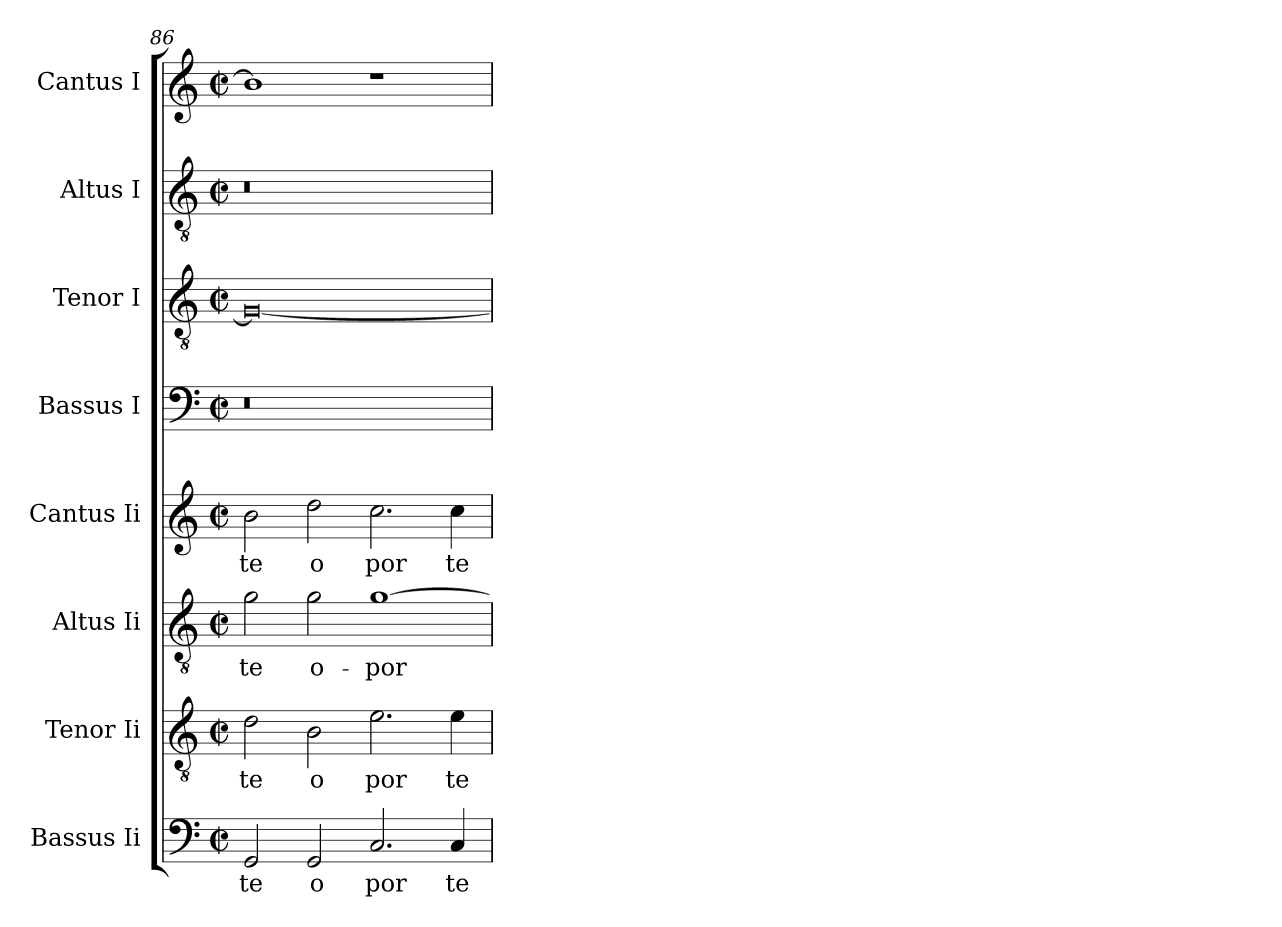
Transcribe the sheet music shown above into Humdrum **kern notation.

**kern	**text	**kern	**text	**kern	**text	**kern	**text	**kern	**kern	**kern	**kern
*part8	*part8	*part7	*part7	*part6	*part6	*part5	*part5	*part4	*part3	*part2	*part1
*staff8	*staff8	*staff7	*staff7	*staff6	*staff6	*staff5	*staff5	*staff4	*staff3	*staff2	*staff1
*I"Bassus Ii	*	*I"Tenor Ii	*	*I"Altus Ii	*	*I"Cantus Ii	*	*I"Bassus I	*I"Tenor I	*I"Altus I	*I"Cantus I
*clefF4	*	*clefGv2	*	*clefGv2	*	*clefG2	*	*clefF4	*clefGv2	*clefGv2	*clefG2
*M2/2	*	*M2/2	*	*M2/2	*	*M2/2	*	*M2/2	*M2/2	*M2/2	*M2/2
*met(c|)	*	*met(c|)	*	*met(c|)	*	*met(c|)	*	*met(c|)	*met(c|)	*met(c|)	*met(c|)
=86	=86	=86	=86	=86	=86	=86	=86	=86	=86	=86	=86
!	!LO:LY:b:cj	!	!LO:LY:b:cj	!	!LO:LY:b:cj	!	!LO:LY:b:cj	!	!	!	!
2GG/	te	2d\	te	2g\	te	2b\	te	0r	0G_>	0r	1b]
!	!LO:LY:b:cj	!	!LO:LY:b:cj	!	!LO:LY:b:cj	!	!LO:LY:b:cj	!	!	!	!
2GG/	o	2B\	o	2g\	o-	2dd\	o	.	.	.	.
!	!LO:LY:b:cj	!	!LO:LY:b:cj	!	!LO:LY:b:cj	!	!LO:LY:b:cj	!	!	!	!
2.C/	por	2.e\	por	[>1g	-por-	2.cc\	por	.	.	.	1r
!	!LO:LY:b:cj	!	!LO:LY:b:cj	!	!	!	!LO:LY:b:cj	!	!	!	!
4C/	te	4e\	te	.	.	4cc\	te	.	.	.	.
=	=	=	=	=	=	=	=	=	=	=	=
*-	*-	*-	*-	*-	*-	*-	*-	*-	*-	*-	*-
